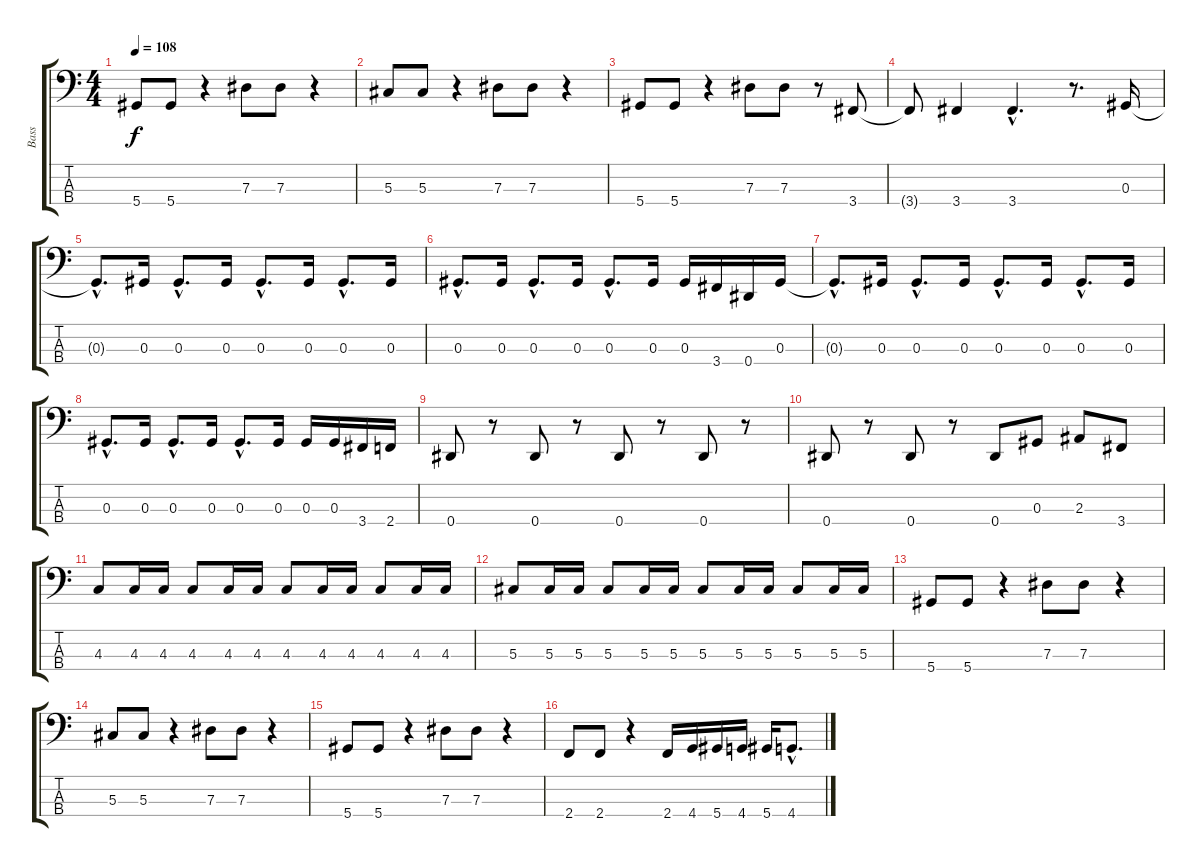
\track ("Bass" "Bass") {instrument electricbassfinger}
\staff {score tabs}
\tuning (Gb2 Db2 Ab1 Eb1) {hide}
\ts (4 4)
\tempo 108
\clef f4
\ks c
5.4.8{dy f} 5.4.8 r.4 7.3.8 7.3.8 r.4 |
5.3.8 5.3.8 r.4 7.3.8 7.3.8 r.4 |
5.4.8 5.4.8 r.4 7.3.8 7.3.8 r.8 3.4.8 |
3.4{t}.8 3.4.4 3.4{hac}.4{d} r.8{d} 0.3.16 |
0.3{hac t}.8{d} 0.3.16 0.3{hac}.8{d} 0.3.16 0.3{hac}.8{d} 0.3.16 0.3{hac}.8{d} 0.3.16 |
0.3{hac}.8{d} 0.3.16 0.3{hac}.8{d} 0.3.16 0.3{hac}.8{d} 0.3.16 0.3.16 3.4.16 0.4.16 0.3.16 |
0.3{hac t}.8{d} 0.3.16 0.3{hac}.8{d} 0.3.16 0.3{hac}.8{d} 0.3.16 0.3{hac}.8{d} 0.3.16 |
0.3{hac}.8{d} 0.3.16 0.3{hac}.8{d} 0.3.16 0.3{hac}.8{d} 0.3.16 0.3.16 0.3.16 3.4.16 2.4.16 |
0.4.8 r.8 0.4.8 r.8 0.4.8 r.8 0.4.8 r.8 |
0.4.8 r.8 0.4.8 r.8 0.4.8 0.3.8 2.3.8 3.4.8 |
4.3.8 4.3.16 4.3.16 4.3.8 4.3.16 4.3.16 4.3.8 4.3.16 4.3.16 4.3.8 4.3.16 4.3.16 |
5.3.8 5.3.16 5.3.16 5.3.8 5.3.16 5.3.16 5.3.8 5.3.16 5.3.16 5.3.8 5.3.16 5.3.16 |
5.4.8 5.4.8 r.4 7.3.8 7.3.8 r.4 |
5.3.8 5.3.8 r.4 7.3.8 7.3.8 r.4 |
5.4.8 5.4.8 r.4 7.3.8 7.3.8 r.4 |
2.4.8 2.4.8 r.4 2.4.16 4.4.16 5.4.16 4.4.16 5.4.16 4.4{hac}.8{d}
